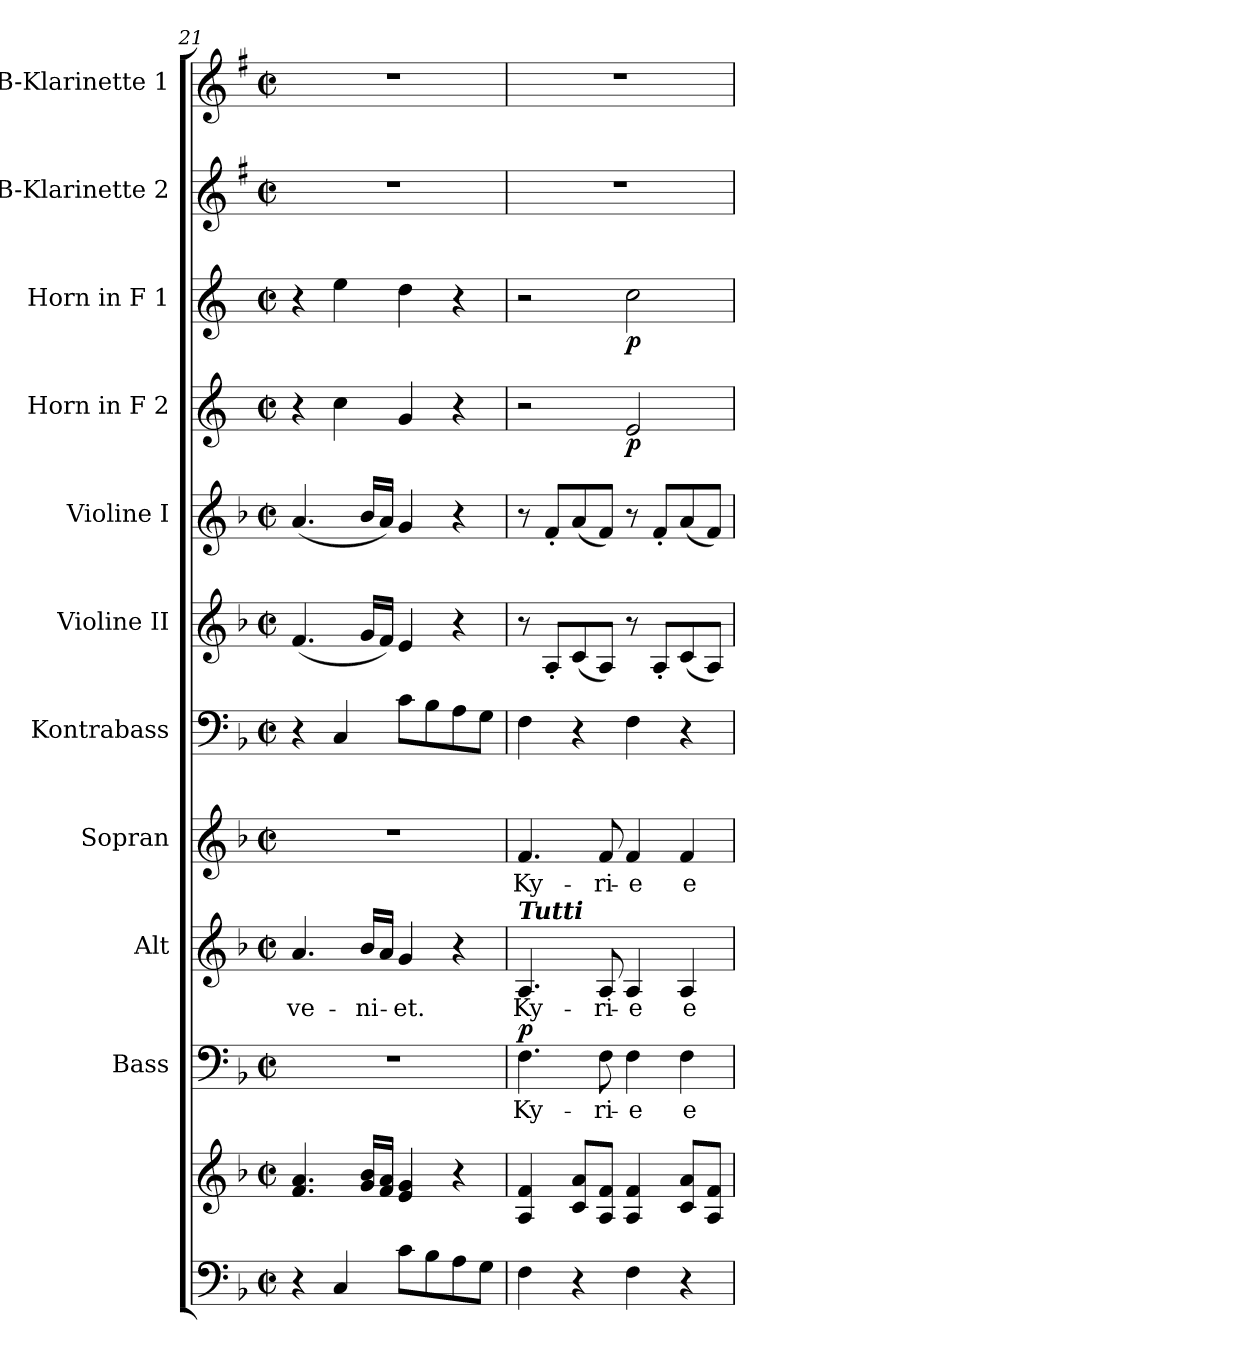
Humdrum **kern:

**kern	**kern	**kern	**text	**dynam	**kern	**text	**kern	**text	**kern	**kern	**kern	**kern	**dynam	**kern	**dynam	**kern	**kern
*part11	*part11	*part10	*part10	*part10	*part9	*part9	*part8	*part8	*part7	*part6	*part5	*part4	*part4	*part3	*part3	*part2	*part1
*staff12	*staff11	*staff10	*staff10	*staff10	*staff9	*staff9	*staff8	*staff8	*staff7	*staff6	*staff5	*staff4	*staff4	*staff3	*staff3	*staff2	*staff1
*	*	*I"Bass	*	*	*I"Alt	*	*I"Sopran	*	*I"Kontrabass	*I"Violine II	*I"Violine I	*I"Horn in F 2	*	*I"Horn in F 1	*	*I"B-Klarinette 2	*I"B-Klarinette 1
*	*	*I'B.	*	*	*I'A.	*	*I'S.	*	*I'Kb.	*I'Vl. II	*I'Vl. I	*	*	*	*	*I'B Kl. 2	*I'B Kl. 1
*clefF4	*clefG2	*clefF4	*	*	*clefG2	*	*clefG2	*	*clefF4	*clefG2	*clefG2	*clefG2	*	*clefG2	*	*clefG2	*clefG2
*	*	*	*	*	*	*	*	*	*ITrd7c12	*	*	*ITrd4c7	*	*ITrd4c7	*	*ITrd1c2	*ITrd1c2
*k[b-]	*k[b-]	*k[b-]	*	*	*k[b-]	*	*k[b-]	*	*k[b-]	*k[b-]	*k[b-]	*k[b-]	*	*k[b-]	*	*k[b-]	*k[b-]
*F:	*F:	*F:	*	*	*F:	*	*F:	*	*F:	*F:	*F:	*F:	*	*F:	*	*F:	*F:
*M2/2	*M2/2	*M2/2	*	*	*M2/2	*	*M2/2	*	*M2/2	*M2/2	*M2/2	*M2/2	*	*M2/2	*	*M2/2	*M2/2
*met(c|)	*met(c|)	*met(c|)	*	*	*met(c|)	*	*met(c|)	*	*met(c|)	*met(c|)	*met(c|)	*met(c|)	*	*met(c|)	*	*met(c|)	*met(c|)
=21	=21	=21	=21	=21	=21	=21	=21	=21	=21	=21	=21	=21	=21	=21	=21	=21	=21
!	!	!	!	!	!	!LO:LY:b	!	!	!	!	!	!	!	!	!	!	!
4r	4.f/ 4.a/	1r	.	.	4.a/	ve-	1r	.	4r	(<4.f/	(<4.a/	4r	.	4r	.	1r	1r
4C/	.	.	.	.	.	.	.	.	4CC/	.	.	4f\	.	4a\	.	.	.
!	!	!	!	!	!	!LO:LY:b	!	!	!	!	!	!	!	!	!	!	!
.	16g/ 16b-/LL	.	.	.	16b-/LL	-ni-	.	.	.	16g/LL	16b-/LL	.	.	.	.	.	.
.	16f/ 16a/JJ	.	.	.	16a/JJ	.	.	.	.	16f/JJ)	16a/JJ)	.	.	.	.	.	.
!	!	!	!	!	!	!LO:LY:b	!	!	!	!	!	!	!	!	!	!	!
8c\L	4e/ 4g/	.	.	.	4g/	-et.	.	.	8C\L	4e/	4g/	4c/	.	4g\	.	.	.
8B-\	.	.	.	.	.	.	.	.	8BB-\	.	.	.	.	.	.	.	.
8A\	4r	.	.	.	4r	.	.	.	8AA\	4r	4r	4r	.	4r	.	.	.
8G\J	.	.	.	.	.	.	.	.	8GG\J	.	.	.	.	.	.	.	.
!!LO:PB:g=z
=22	=22	=22	=22	=22	=22	=22	=22	=22	=22	=22	=22	=22	=22	=22	=22	=22	=22
!	!	!	!	!	!LO:TX:a:Bi:t=Tutti	!	!	!	!	!	!	!	!	!	!	!	!
!	!	!	!LO:LY:b	!LO:DY:a	!	!LO:LY:b	!	!LO:LY:b	!	!	!	!	!	!	!	!	!
4F\	4A/ 4f/	4.F\	Ky-	p	4.A/	Ky-	4.f/	Ky-	4FF\	8r	8r	2r	.	2r	.	1r	1r
.	.	.	.	.	.	.	.	.	.	8A'</L	8f'</L	.	.	.	.	.	.
4r	8c/ 8a/L	.	.	.	.	.	.	.	4r	(<8c/	(<8a/	.	.	.	.	.	.
!	!	!	!LO:LY:b	!	!	!LO:LY:b	!	!LO:LY:b	!	!	!	!	!	!	!	!	!
.	8A/ 8f/J	8F\	-ri-	.	8A/	-ri-	8f/	-ri-	.	8A/J)	8f/J)	.	.	.	.	.	.
!	!	!	!LO:LY:b	!	!	!LO:LY:b	!	!LO:LY:b	!	!	!	!	!LO:DY:b	!	!LO:DY:b	!	!
4F\	4A/ 4f/	4F\	-e	.	4A/	-e	4f/	-e	4FF\	8r	8r	2A/	p	2f\	p	.	.
.	.	.	.	.	.	.	.	.	.	8A'</L	8f'</L	.	.	.	.	.	.
!	!	!	!LO:LY:b	!	!	!LO:LY:b	!	!LO:LY:b	!	!	!	!	!	!	!	!	!
4r	8c/ 8a/L	4F\	e-	.	4A/	e-	4f/	e-	4r	(<8c/	(<8a/	.	.	.	.	.	.
.	8A/ 8f/J	.	.	.	.	.	.	.	.	8A/J)	8f/J)	.	.	.	.	.	.
=	=	=	=	=	=	=	=	=	=	=	=	=	=	=	=	=	=
*-	*-	*-	*-	*-	*-	*-	*-	*-	*-	*-	*-	*-	*-	*-	*-	*-	*-
